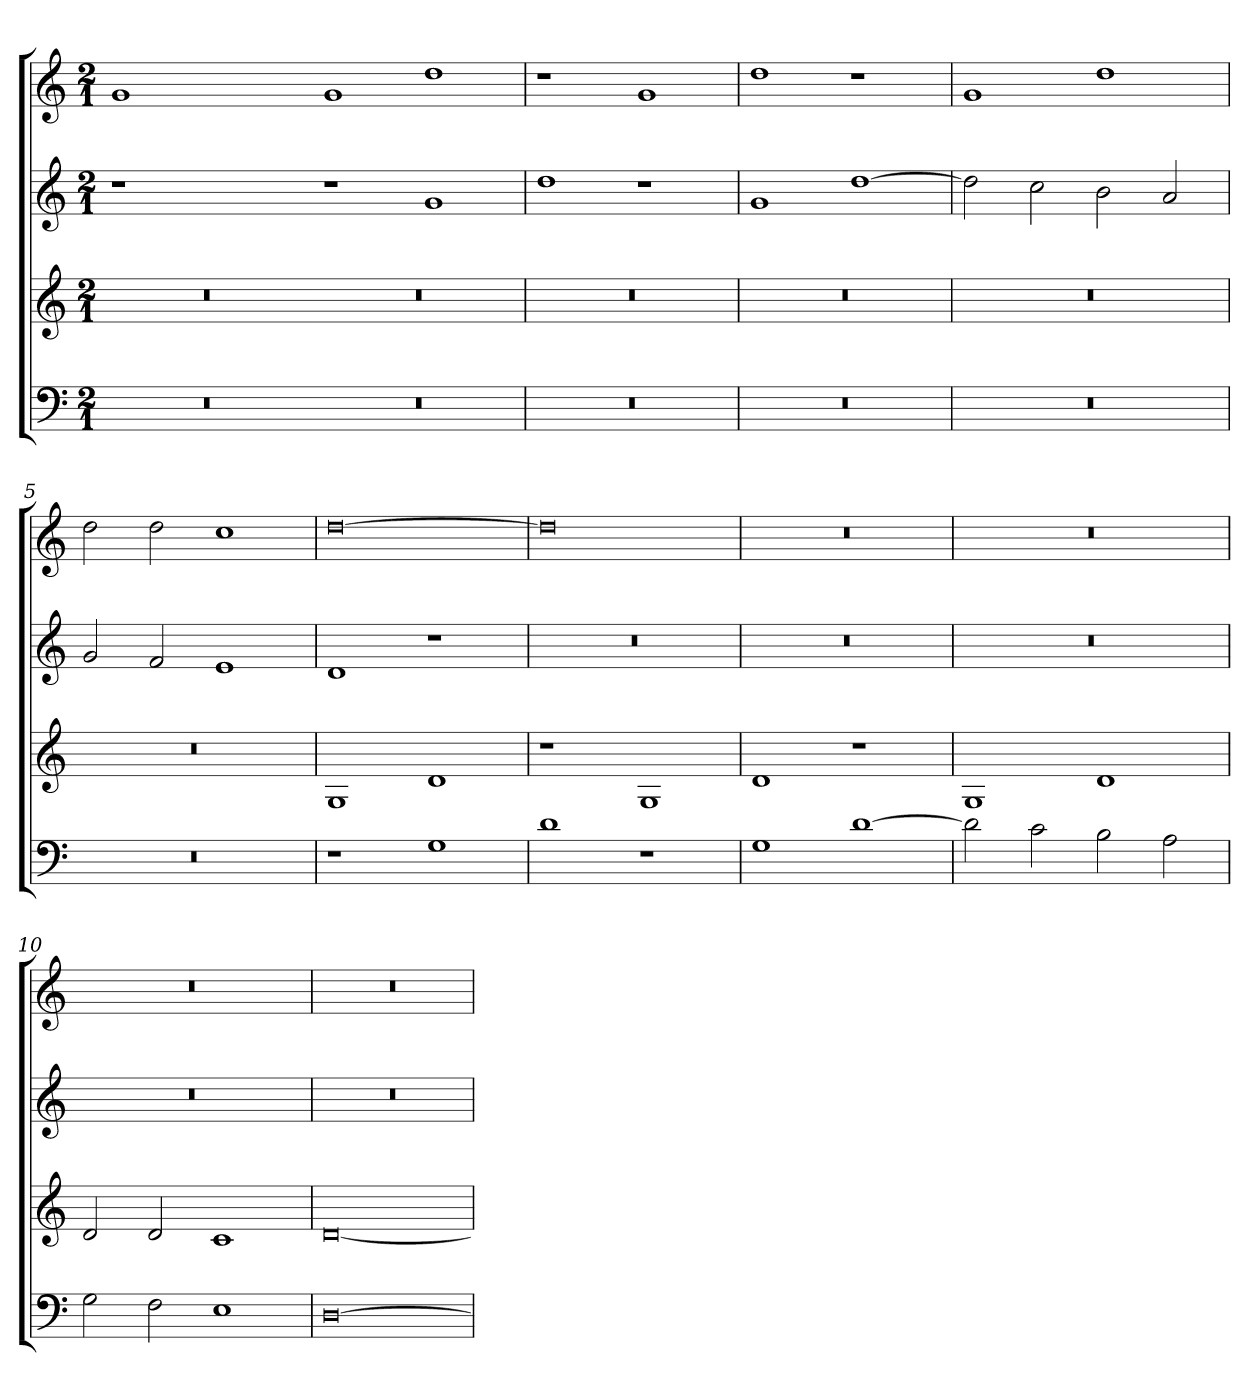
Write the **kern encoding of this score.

**kern	**kern	**kern	**kern
*part4	*part3	*part2	*part1
*staff4	*staff3	*staff2	*staff1
*clefF4	*clefG2	*clefG2	*clefG2
*M2/1	*M2/1	*M2/1	*M2/1
=	=	=	=
0r	0r	1r	1g
.	.	1ryy	1ryy
=1-	=1-	=1-	=1-
0r	0r	1r	1g
.	.	1g	1dd
=2	=2	=2	=2
0r	0r	1dd	1r
.	.	1r	1g
=3	=3	=3	=3
0r	0r	1g	1dd
.	.	[1dd	1r
=4	=4	=4	=4
0r	0r	2dd]	1g
.	.	2cc	.
.	.	2b	1dd
.	.	2a	.
=5	=5	=5	=5
0r	0r	2g	2dd
.	.	2f	2dd
.	.	1e	1cc
=6	=6	=6	=6
1r	1G	1d	[0dd
1G	1d	1r	.
=7	=7	=7	=7
1d	1r	0r	0dd]
1r	1G	.	.
=8	=8	=8	=8
1G	1d	0r	0r
[1d	1r	.	.
=9	=9	=9	=9
2d]	1G	0r	0r
2c	.	.	.
2B	1d	.	.
2A	.	.	.
=10	=10	=10	=10
2G	2d	0r	0r
2F	2d	.	.
1E	1c	.	.
=11	=11	=11	=11
[0D	[0d	0r	0r
=	=	=	=
*-	*-	*-	*-
